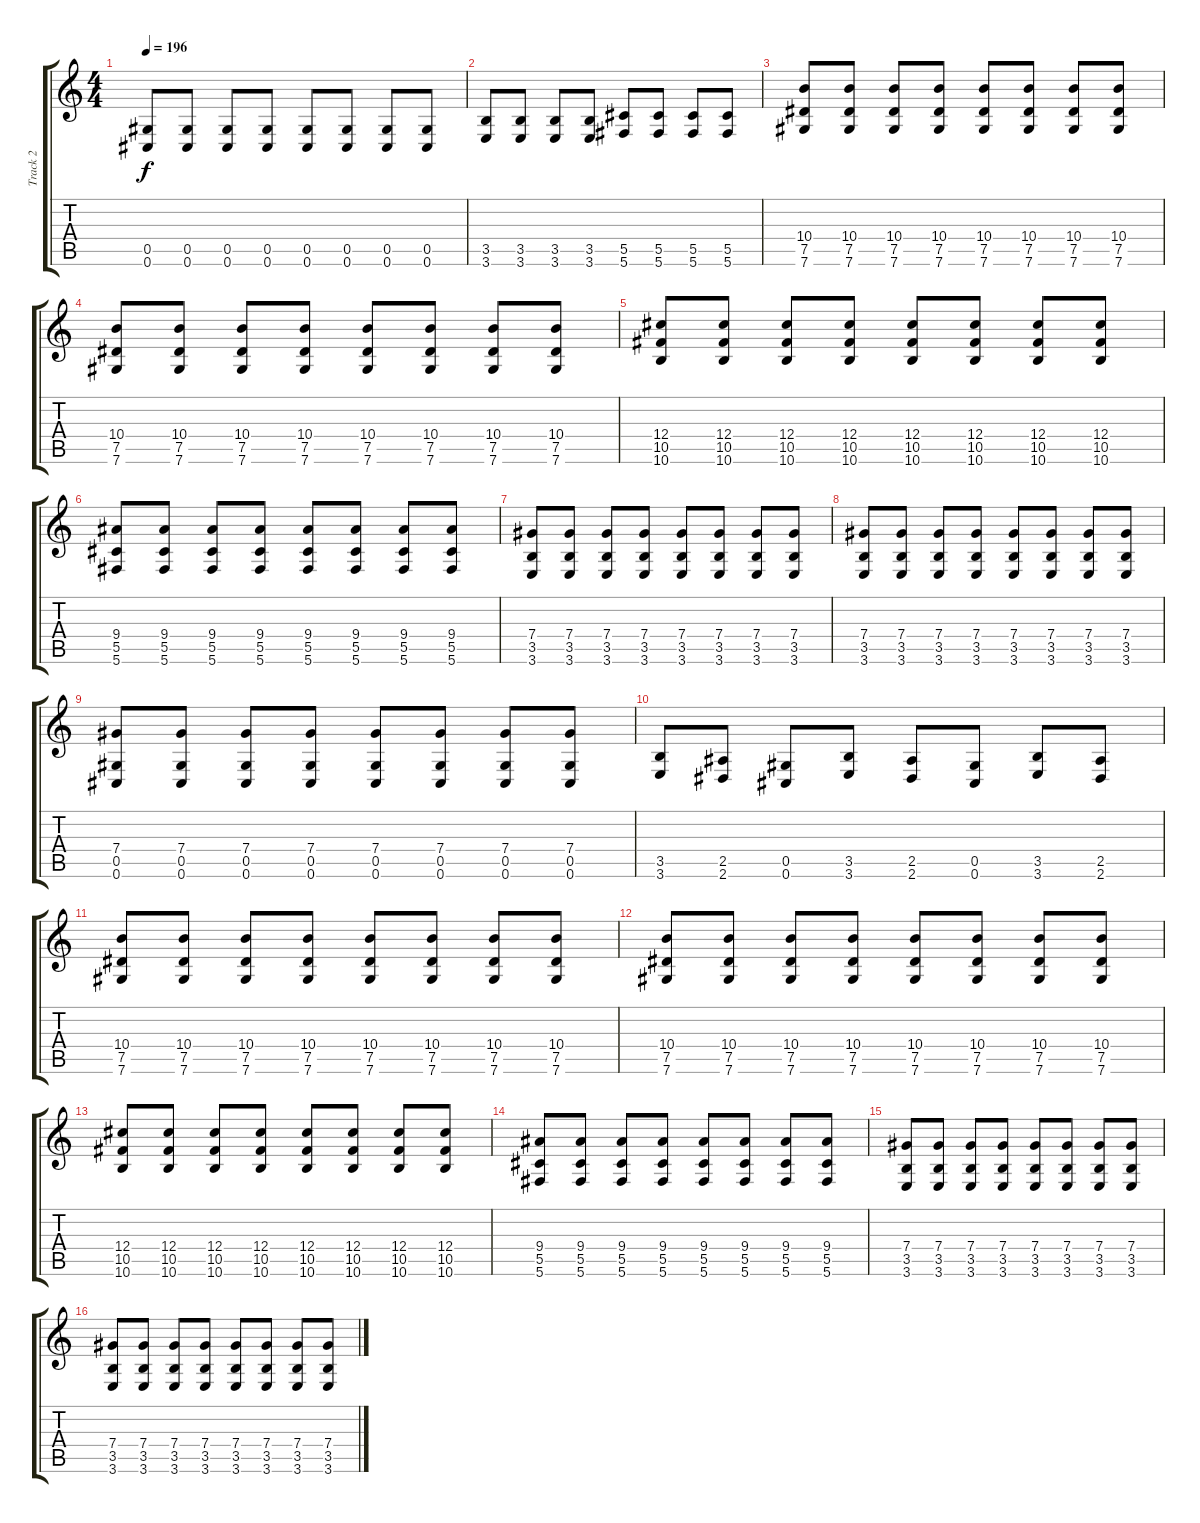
\track ("Track 2" "Track 2") {instrument distortionguitar}
\staff {score tabs}
\tuning (Eb4 Bb3 Gb3 Db3 Ab2 Db2) {hide}
\ts (4 4)
\tempo 196
\clef g2
\ks c
(0.5 0.6).8{dy f} (0.5 0.6).8 (0.5 0.6).8 (0.5 0.6).8 (0.5 0.6).8 (0.5 0.6).8 (0.5 0.6).8 (0.5 0.6).8 |
(3.5 3.6).8 (3.5 3.6).8 (3.5 3.6).8 (3.5 3.6).8 (5.5 5.6).8 (5.5 5.6).8 (5.5 5.6).8 (5.5 5.6).8 |
(10.4 7.5 7.6).8 (10.4 7.5 7.6).8 (10.4 7.5 7.6).8 (10.4 7.5 7.6).8 (10.4 7.5 7.6).8 (10.4 7.5 7.6).8 (10.4 7.5 7.6).8 (10.4 7.5 7.6).8 |
(10.4 7.5 7.6).8 (10.4 7.5 7.6).8 (10.4 7.5 7.6).8 (10.4 7.5 7.6).8 (10.4 7.5 7.6).8 (10.4 7.5 7.6).8 (10.4 7.5 7.6).8 (10.4 7.5 7.6).8 |
(12.4 10.5 10.6).8 (12.4 10.5 10.6).8 (12.4 10.5 10.6).8 (12.4 10.5 10.6).8 (12.4 10.5 10.6).8 (12.4 10.5 10.6).8 (12.4 10.5 10.6).8 (12.4 10.5 10.6).8 |
(9.4 5.5 5.6).8 (9.4 5.5 5.6).8 (9.4 5.5 5.6).8 (9.4 5.5 5.6).8 (9.4 5.5 5.6).8 (9.4 5.5 5.6).8 (9.4 5.5 5.6).8 (9.4 5.5 5.6).8 |
(7.4 3.5 3.6).8 (7.4 3.5 3.6).8 (7.4 3.5 3.6).8 (7.4 3.5 3.6).8 (7.4 3.5 3.6).8 (7.4 3.5 3.6).8 (7.4 3.5 3.6).8 (7.4 3.5 3.6).8 |
(7.4 3.5 3.6).8 (7.4 3.5 3.6).8 (7.4 3.5 3.6).8 (7.4 3.5 3.6).8 (7.4 3.5 3.6).8 (7.4 3.5 3.6).8 (7.4 3.5 3.6).8 (7.4 3.5 3.6).8 |
(7.4 0.5 0.6).8 (7.4 0.5 0.6).8 (7.4 0.5 0.6).8 (7.4 0.5 0.6).8 (7.4 0.5 0.6).8 (7.4 0.5 0.6).8 (7.4 0.5 0.6).8 (7.4 0.5 0.6).8 |
(3.5 3.6).8 (2.5 2.6).8 (0.5 0.6).8 (3.5 3.6).8 (2.5 2.6).8 (0.5 0.6).8 (3.5 3.6).8 (2.5 2.6).8 |
(10.4 7.5 7.6).8 (10.4 7.5 7.6).8 (10.4 7.5 7.6).8 (10.4 7.5 7.6).8 (10.4 7.5 7.6).8 (10.4 7.5 7.6).8 (10.4 7.5 7.6).8 (10.4 7.5 7.6).8 |
(10.4 7.5 7.6).8 (10.4 7.5 7.6).8 (10.4 7.5 7.6).8 (10.4 7.5 7.6).8 (10.4 7.5 7.6).8 (10.4 7.5 7.6).8 (10.4 7.5 7.6).8 (10.4 7.5 7.6).8 |
(12.4 10.5 10.6).8 (12.4 10.5 10.6).8 (12.4 10.5 10.6).8 (12.4 10.5 10.6).8 (12.4 10.5 10.6).8 (12.4 10.5 10.6).8 (12.4 10.5 10.6).8 (12.4 10.5 10.6).8 |
(9.4 5.5 5.6).8 (9.4 5.5 5.6).8 (9.4 5.5 5.6).8 (9.4 5.5 5.6).8 (9.4 5.5 5.6).8 (9.4 5.5 5.6).8 (9.4 5.5 5.6).8 (9.4 5.5 5.6).8 |
(7.4 3.5 3.6).8 (7.4 3.5 3.6).8 (7.4 3.5 3.6).8 (7.4 3.5 3.6).8 (7.4 3.5 3.6).8 (7.4 3.5 3.6).8 (7.4 3.5 3.6).8 (7.4 3.5 3.6).8 |
(7.4 3.5 3.6).8 (7.4 3.5 3.6).8 (7.4 3.5 3.6).8 (7.4 3.5 3.6).8 (7.4 3.5 3.6).8 (7.4 3.5 3.6).8 (7.4 3.5 3.6).8 (7.4 3.5 3.6).8
